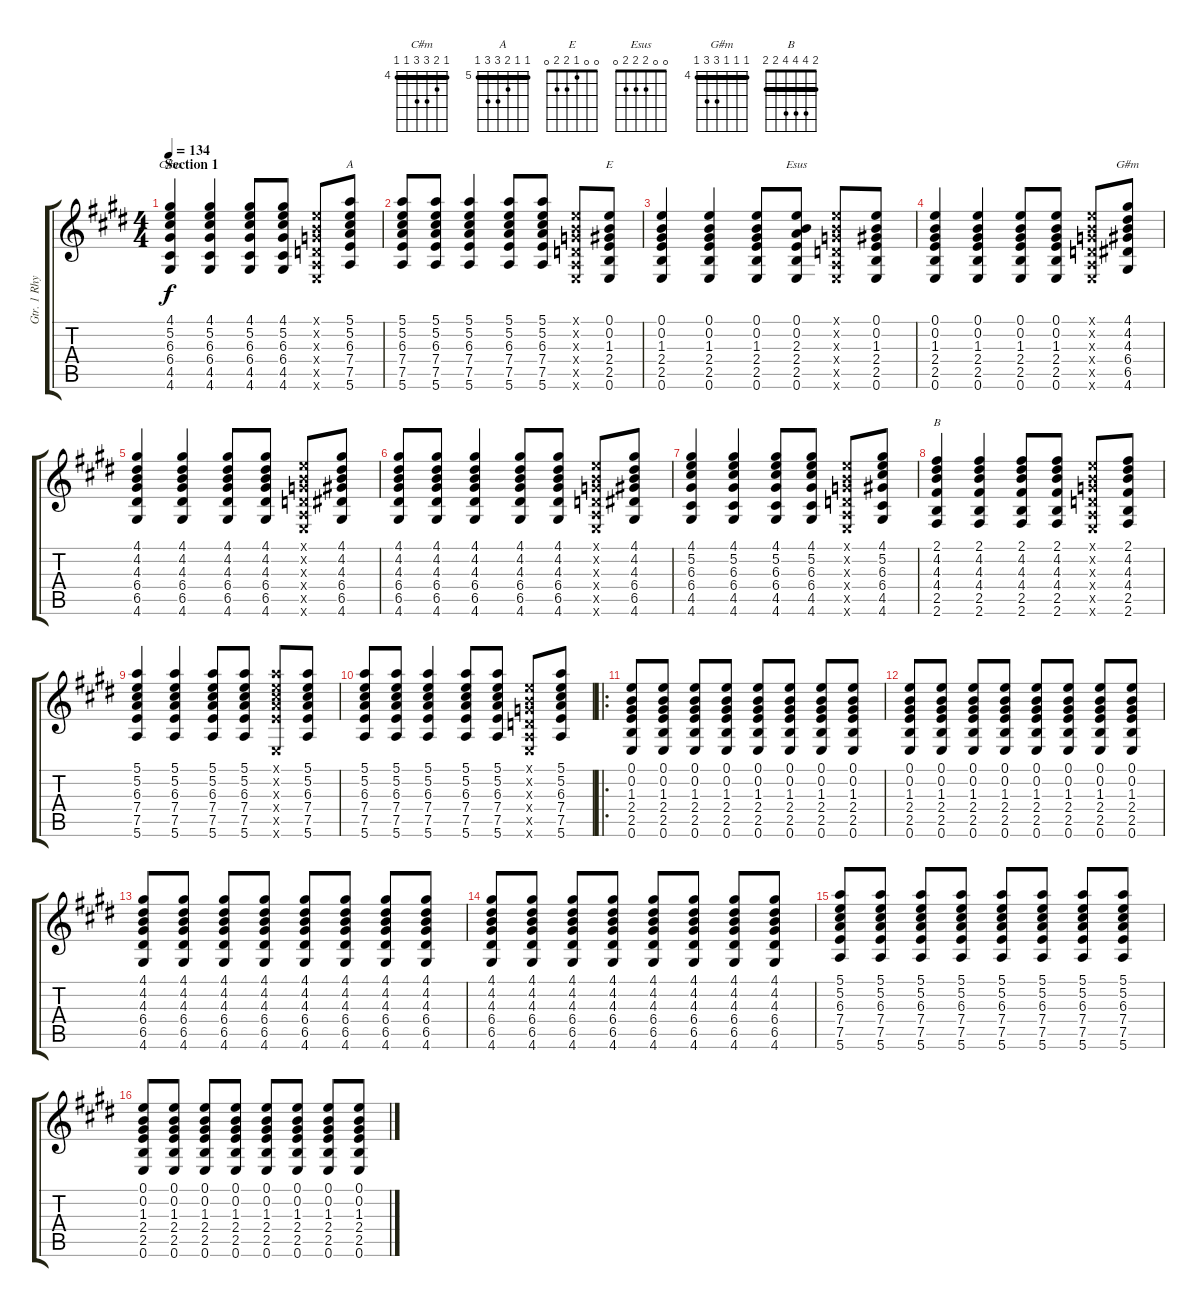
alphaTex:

\track ("Gtr. 1 Rhythm" "Gtr. 1 Rhy") {instrument acousticguitarsteel}
\staff {score tabs}
\tuning (E4 B3 G3 D3 A2 E2) {hide}
\chord ("C#m" 4 5 6 6 4 4) {firstfret 4 barre 4}
\chord ("A" 5 5 6 7 7 5) {firstfret 5 barre 5}
\chord ("E" 0 0 1 2 2 0)
\chord ("Esus" 0 0 2 2 2 0)
\chord ("G#m" 4 4 4 6 6 4) {firstfret 4 barre 4}
\chord ("B" 2 4 4 4 2 2) {barre 2}
\ts (4 4)
\section ("" "Section 1")
\tempo 134
\clef g2
\ks c#minor
(4.1 5.2 6.3 6.4 4.5 4.6).4{ch "C#m" dy f instrument acousticguitarsteel} (4.1 5.2 6.3 6.4 4.5 4.6).4 (4.1 5.2 6.3 6.4 4.5 4.6).8 (4.1 5.2 6.3 6.4 4.5 4.6).8 (0.1{x} 0.2{x} 0.3{x} 0.4{x} 0.5{x} 0.6{x}).8 (5.1 5.2 6.3 7.4 7.5 5.6).8{ch "A"} |
(5.1 5.2 6.3 7.4 7.5 5.6).8 (5.1 5.2 6.3 7.4 7.5 5.6).8 (5.1 5.2 6.3 7.4 7.5 5.6).4 (5.1 5.2 6.3 7.4 7.5 5.6).8 (5.1 5.2 6.3 7.4 7.5 5.6).8 (0.1{x} 0.2{x} 0.3{x} 0.4{x} 0.5{x} 0.6{x}).8 (0.1 0.2 1.3 2.4 2.5 0.6).8{ch "E"} |
(0.1 0.2 1.3 2.4 2.5 0.6).4 (0.1 0.2 1.3 2.4 2.5 0.6).4 (0.1 0.2 1.3 2.4 2.5 0.6).8 (0.1 0.2 2.3 2.4 2.5 0.6).8{ch "Esus"} (0.1{x} 0.2{x} 0.3{x} 0.4{x} 0.5{x} 0.6{x}).8 (0.1 0.2 1.3 2.4 2.5 0.6).8 |
(0.1 0.2 1.3 2.4 2.5 0.6).4 (0.1 0.2 1.3 2.4 2.5 0.6).4 (0.1 0.2 1.3 2.4 2.5 0.6).8 (0.1 0.2 1.3 2.4 2.5 0.6).8 (0.1{x} 0.2{x} 0.3{x} 0.4{x} 0.5{x} 0.6{x}).8 (4.1 4.2 4.3 6.4 6.5 4.6).8{ch "G#m"} |
(4.1 4.2 4.3 6.4 6.5 4.6).4 (4.1 4.2 4.3 6.4 6.5 4.6).4 (4.1 4.2 4.3 6.4 6.5 4.6).8 (4.1 4.2 4.3 6.4 6.5 4.6).8 (0.1{x} 0.2{x} 0.3{x} 0.4{x} 0.5{x} 0.6{x}).8 (4.1 4.2 4.3 6.4 6.5 4.6).8 |
(4.1 4.2 4.3 6.4 6.5 4.6).8 (4.1 4.2 4.3 6.4 6.5 4.6).8 (4.1 4.2 4.3 6.4 6.5 4.6).4 (4.1 4.2 4.3 6.4 6.5 4.6).8 (4.1 4.2 4.3 6.4 6.5 4.6).8 (0.1{x} 0.2{x} 0.3{x} 0.4{x} 0.5{x} 0.6{x}).8 (4.1 4.2 4.3 6.4 6.5 4.6).8 |
(4.1 5.2 6.3 6.4 4.5 4.6).4 (4.1 5.2 6.3 6.4 4.5 4.6).4 (4.1 5.2 6.3 6.4 4.5 4.6).8 (4.1 5.2 6.3 6.4 4.5 4.6).8 (0.1{x} 0.2{x} 0.3{x} 0.4{x} 0.5{x} 0.6{x}).8 (4.1 5.2 6.3 6.4 4.5 4.6).8 |
(2.1 4.2 4.3 4.4 2.5 2.6).4{ch "B"} (2.1 4.2 4.3 4.4 2.5 2.6).4 (2.1 4.2 4.3 4.4 2.5 2.6).8 (2.1 4.2 4.3 4.4 2.5 2.6).8 (0.1{x} 0.2{x} 0.3{x} 0.4{x} 0.5{x} 0.6{x}).8 (2.1 4.2 4.3 4.4 2.5 2.6).8 |
(5.1 5.2 6.3 7.4 7.5 5.6).4 (5.1 5.2 6.3 7.4 7.5 5.6).4 (5.1 5.2 6.3 7.4 7.5 5.6).8 (5.1 5.2 6.3 7.4 7.5 5.6).8 (5.1{x} 5.2{x} 6.3{x} 7.4{x} 7.5{x} 0.6{x}).8 (5.1 5.2 6.3 7.4 7.5 5.6).8 |
(5.1 5.2 6.3 7.4 7.5 5.6).8 (5.1 5.2 6.3 7.4 7.5 5.6).8 (5.1 5.2 6.3 7.4 7.5 5.6).4 (5.1 5.2 6.3 7.4 7.5 5.6).8 (5.1 5.2 6.3 7.4 7.5 5.6).8 (0.1{x} 0.2{x} 0.3{x} 0.4{x} 0.5{x} 0.6{x}).8 (5.1 5.2 6.3 7.4 7.5 5.6).8 |
\ro
(0.1 0.2 1.3 2.4 2.5 0.6).8 (0.1 0.2 1.3 2.4 2.5 0.6).8 (0.1 0.2 1.3 2.4 2.5 0.6).8 (0.1 0.2 1.3 2.4 2.5 0.6).8 (0.1 0.2 1.3 2.4 2.5 0.6).8 (0.1 0.2 1.3 2.4 2.5 0.6).8 (0.1 0.2 1.3 2.4 2.5 0.6).8 (0.1 0.2 1.3 2.4 2.5 0.6).8 |
(0.1 0.2 1.3 2.4 2.5 0.6).8 (0.1 0.2 1.3 2.4 2.5 0.6).8 (0.1 0.2 1.3 2.4 2.5 0.6).8 (0.1 0.2 1.3 2.4 2.5 0.6).8 (0.1 0.2 1.3 2.4 2.5 0.6).8 (0.1 0.2 1.3 2.4 2.5 0.6).8 (0.1 0.2 1.3 2.4 2.5 0.6).8 (0.1 0.2 1.3 2.4 2.5 0.6).8 |
(4.1 4.2 4.3 6.4 6.5 4.6).8 (4.1 4.2 4.3 6.4 6.5 4.6).8 (4.1 4.2 4.3 6.4 6.5 4.6).8 (4.1 4.2 4.3 6.4 6.5 4.6).8 (4.1 4.2 4.3 6.4 6.5 4.6).8 (4.1 4.2 4.3 6.4 6.5 4.6).8 (4.1 4.2 4.3 6.4 6.5 4.6).8 (4.1 4.2 4.3 6.4 6.5 4.6).8 |
(4.1 4.2 4.3 6.4 6.5 4.6).8 (4.1 4.2 4.3 6.4 6.5 4.6).8 (4.1 4.2 4.3 6.4 6.5 4.6).8 (4.1 4.2 4.3 6.4 6.5 4.6).8 (4.1 4.2 4.3 6.4 6.5 4.6).8 (4.1 4.2 4.3 6.4 6.5 4.6).8 (4.1 4.2 4.3 6.4 6.5 4.6).8 (4.1 4.2 4.3 6.4 6.5 4.6).8 |
(5.1 5.2 6.3 7.4 7.5 5.6).8 (5.1 5.2 6.3 7.4 7.5 5.6).8 (5.1 5.2 6.3 7.4 7.5 5.6).8 (5.1 5.2 6.3 7.4 7.5 5.6).8 (5.1 5.2 6.3 7.4 7.5 5.6).8 (5.1 5.2 6.3 7.4 7.5 5.6).8 (5.1 5.2 6.3 7.4 7.5 5.6).8 (5.1 5.2 6.3 7.4 7.5 5.6).8 |
(0.1 0.2 1.3 2.4 2.5 0.6).8 (0.1 0.2 1.3 2.4 2.5 0.6).8 (0.1 0.2 1.3 2.4 2.5 0.6).8 (0.1 0.2 1.3 2.4 2.5 0.6).8 (0.1 0.2 1.3 2.4 2.5 0.6).8 (0.1 0.2 1.3 2.4 2.5 0.6).8 (0.1 0.2 1.3 2.4 2.5 0.6).8 (0.1 0.2 1.3 2.4 2.5 0.6).8
